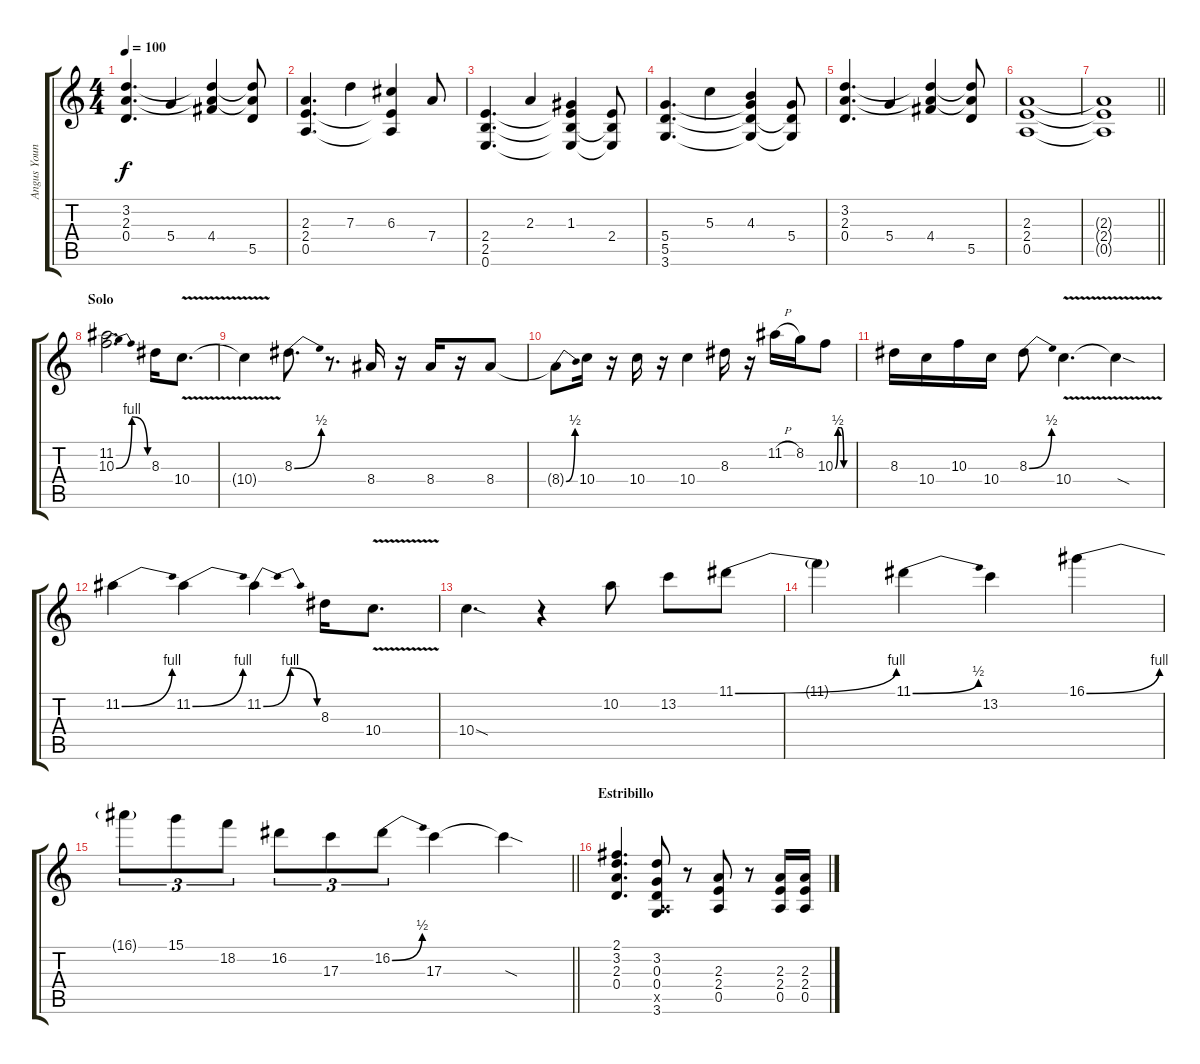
\track ("Angus Young" "Angus Youn") {instrument overdrivenguitar}
\staff {score tabs}
\tuning (E4 B3 G3 D3 A2 E2) {hide}
\ts (4 4)
\tempo 100
\clef g2
\ks c
(3.2 2.3 0.4).4{d dy f} 5.4.4 (3.2{t} 2.3{t} 4.4).4 (3.2{t} 2.3{t} 5.5).8 |
(2.3 2.4 0.5).4{d} 7.3.4 (6.3 2.4{t} 0.5{t}).4 7.4.8 |
(2.4 2.5 0.6).4{d} 2.3.4 (1.3 2.4{t} 2.5{t} 0.6{t}).4 (2.4 2.5{t} 0.6{t}).8 |
(5.4 5.5 3.6).4{d} 5.3.4 (4.3 5.4{t} 5.5{t} 3.6{t}).4 (5.4 5.5{t} 3.6{t}).8 |
(3.2 2.3 0.4).4{d} 5.4.4 (3.2{t} 2.3{t} 4.4).4 (3.2{t} 2.3{t} 5.5).8 |
(2.3 2.4 0.5).1 |
\barLineRight lightlight
(2.3{t} 2.4{t} 0.5{t}).1 |
\section ("" "Solo")
(11.2 10.3{be (bendrelease 0 0 15 4 50 4 60 0)}).2{d} 8.3.16 10.4{v}.8{d} |
10.4{t}.4 8.3{be (bend 0 0 60 2)}.8{d} r.8{d} 8.4.16 r.16 8.4.16 r.16 8.4.8 |
8.4{be (bend 0 0 60 2) t}.8 10.4.16 r.16 10.4.16 r.16 10.4.4 8.3.16 r.16 11.2{h}.16 8.2.16 10.3{be (custom 0 0 10 2 20 2 30 0 60 0)}.8 |
8.3.16 10.4.16 10.3.16 10.4.16 8.3{be (bend 0 0 60 2)}.8 10.4{v}.4{d} 10.4{sod t}.4 |
11.2{be (bend 0 0 60 4)}.4 11.2{be (bend 0 0 60 4)}.4 11.2{be (bendrelease 0 0 30 4 46 4 60 0)}.4 8.3.16 10.4{v}.8{d} |
10.4{sod}.4{d} r.4 10.2.8 13.2.8 11.1{be (bend 0 0 60 4)}.8 |
11.1{t}.4 11.1{be (bend 0 0 60 2)}.4 13.2.4 16.1{be (bend 0 0 60 4)}.4 |
\barLineRight lightlight
16.1{t}.8{tu (3 2)} 15.1.8{tu (3 2)} 18.2.8{tu (3 2)} 16.2.8{tu (3 2)} 17.3.8{tu (3 2)} 16.2{be (bend 0 0 60 2)}.8{tu (3 2)} 17.3.4 17.3{sod t}.4 |
\section ("" "Estribillo")
(2.1 3.2 2.3 0.4).4{d} (3.2 0.3 0.4 0.5{x} 3.6).8 r.8 (2.3 2.4 0.5).8 r.8 (2.3 2.4 0.5).16 (2.3 2.4 0.5).16
